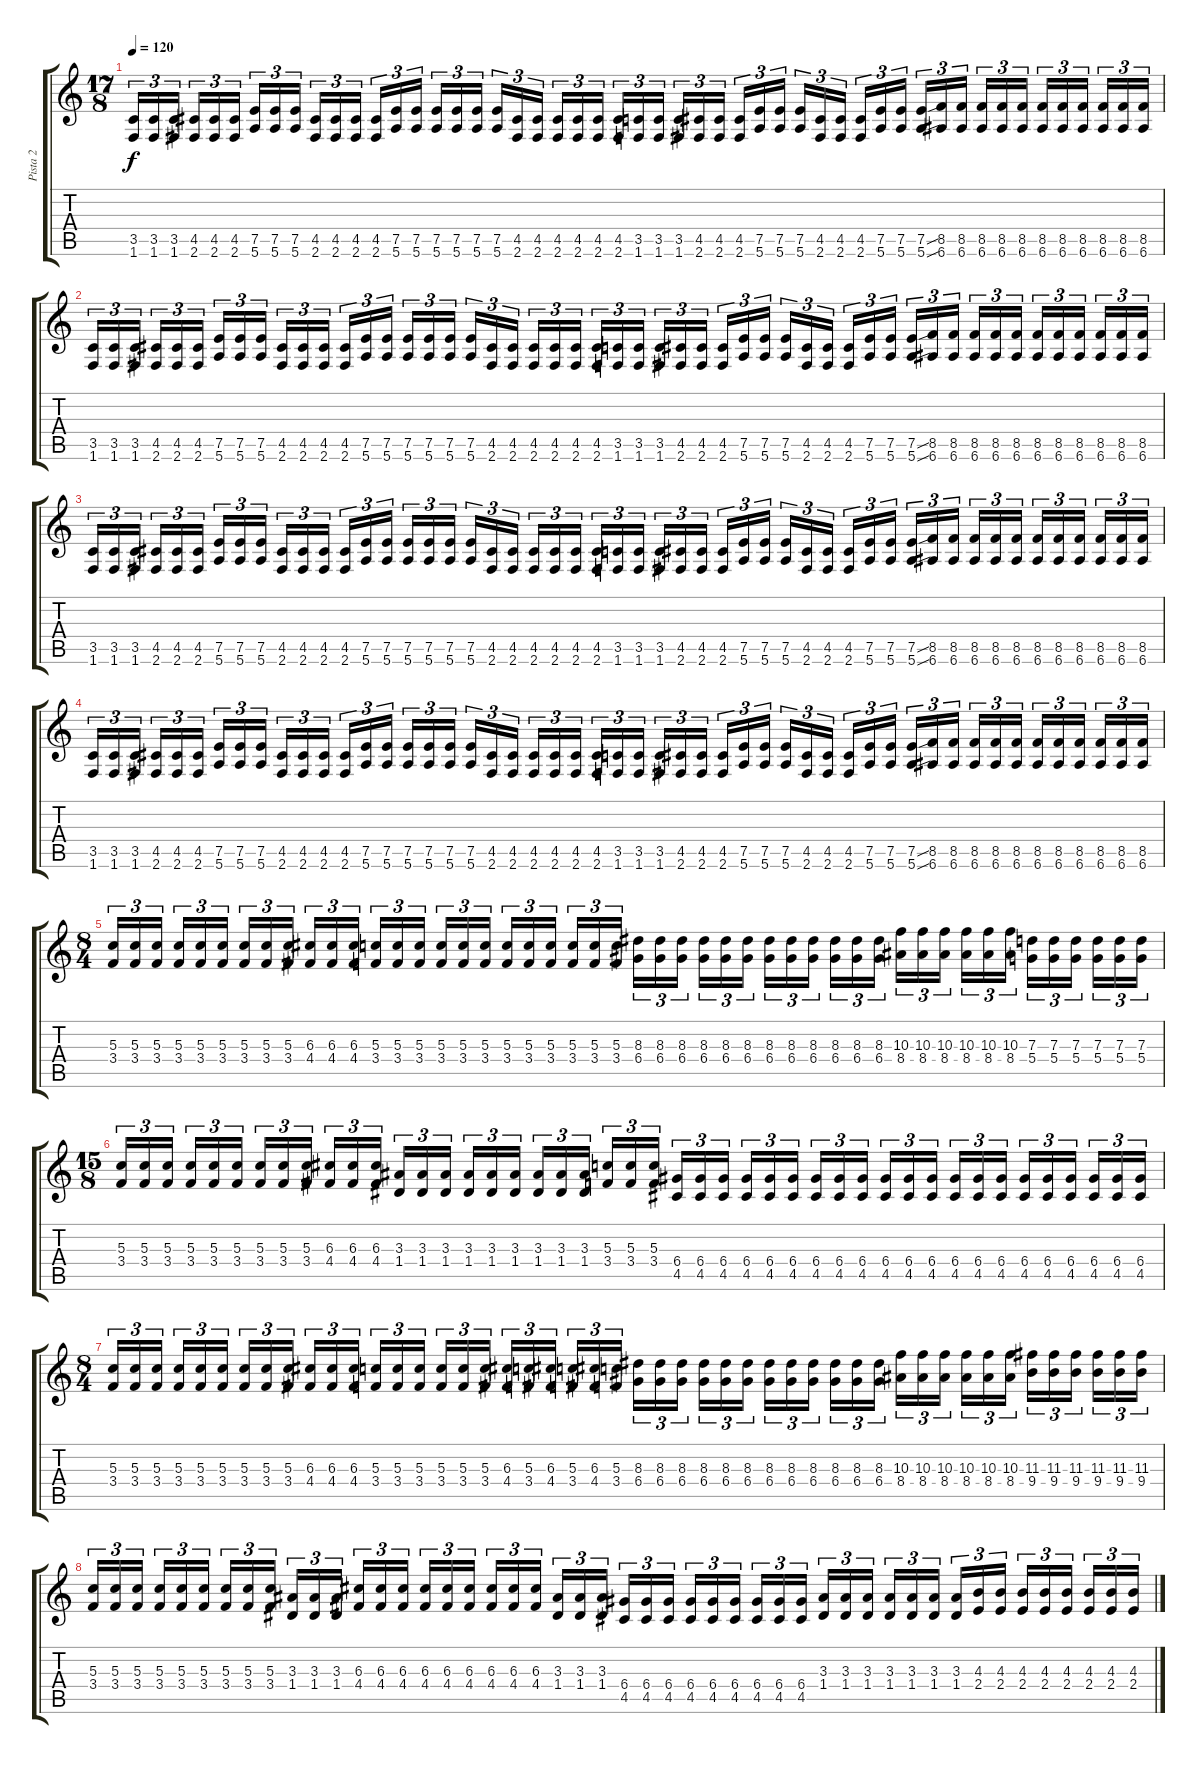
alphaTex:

\track ("Pista 2" "Pista 2") {instrument distortionguitar}
\staff {score tabs}
\tuning (E4 B3 G3 D3 A2 E2) {hide}
\ts (17 8)
\tempo 120
\clef g2
\ks c
(3.5 1.6).16{tu (3 2) dy f volume 4 instrument distortionguitar} (3.5 1.6).16{tu (3 2) volume 13} (3.5 1.6).16{tu (3 2)} (4.5 2.6).16{tu (3 2)} (4.5 2.6).16{tu (3 2)} (4.5 2.6).16{tu (3 2)} (7.5 5.6).16{tu (3 2)} (7.5 5.6).16{tu (3 2)} (7.5 5.6).16{tu (3 2)} (4.5 2.6).16{tu (3 2)} (4.5 2.6).16{tu (3 2)} (4.5 2.6).16{tu (3 2)} (4.5 2.6).16{tu (3 2)} (7.5 5.6).16{tu (3 2)} (7.5 5.6).16{tu (3 2)} (7.5 5.6).16{tu (3 2)} (7.5 5.6).16{tu (3 2)} (7.5 5.6).16{tu (3 2)} (7.5 5.6).16{tu (3 2)} (4.5 2.6).16{tu (3 2)} (4.5 2.6).16{tu (3 2)} (4.5 2.6).16{tu (3 2)} (4.5 2.6).16{tu (3 2)} (4.5 2.6).16{tu (3 2)} (4.5 2.6).16{tu (3 2)} (3.5 1.6).16{tu (3 2)} (3.5 1.6).16{tu (3 2)} (3.5 1.6).16{tu (3 2)} (4.5 2.6).16{tu (3 2)} (4.5 2.6).16{tu (3 2)} (4.5 2.6).16{tu (3 2)} (7.5 5.6).16{tu (3 2)} (7.5 5.6).16{tu (3 2)} (7.5 5.6).16{tu (3 2)} (4.5 2.6).16{tu (3 2)} (4.5 2.6).16{tu (3 2)} (4.5 2.6).16{tu (3 2)} (7.5 5.6).16{tu (3 2)} (7.5 5.6).16{tu (3 2)} (7.5{sou} 5.6{sou}).16{tu (3 2)} (8.5 6.6).16{tu (3 2)} (8.5 6.6).16{tu (3 2)} (8.5 6.6).16{tu (3 2)} (8.5 6.6).16{tu (3 2)} (8.5 6.6).16{tu (3 2)} (8.5 6.6).16{tu (3 2)} (8.5 6.6).16{tu (3 2)} (8.5 6.6).16{tu (3 2)} (8.5 6.6).16{tu (3 2)} (8.5 6.6).16{tu (3 2)} (8.5 6.6).16{tu (3 2)} |
(3.5 1.6).16{tu (3 2)} (3.5 1.6).16{tu (3 2)} (3.5 1.6).16{tu (3 2)} (4.5 2.6).16{tu (3 2)} (4.5 2.6).16{tu (3 2)} (4.5 2.6).16{tu (3 2)} (7.5 5.6).16{tu (3 2)} (7.5 5.6).16{tu (3 2)} (7.5 5.6).16{tu (3 2)} (4.5 2.6).16{tu (3 2)} (4.5 2.6).16{tu (3 2)} (4.5 2.6).16{tu (3 2)} (4.5 2.6).16{tu (3 2)} (7.5 5.6).16{tu (3 2)} (7.5 5.6).16{tu (3 2)} (7.5 5.6).16{tu (3 2)} (7.5 5.6).16{tu (3 2)} (7.5 5.6).16{tu (3 2)} (7.5 5.6).16{tu (3 2)} (4.5 2.6).16{tu (3 2)} (4.5 2.6).16{tu (3 2)} (4.5 2.6).16{tu (3 2)} (4.5 2.6).16{tu (3 2)} (4.5 2.6).16{tu (3 2)} (4.5 2.6).16{tu (3 2)} (3.5 1.6).16{tu (3 2)} (3.5 1.6).16{tu (3 2)} (3.5 1.6).16{tu (3 2)} (4.5 2.6).16{tu (3 2)} (4.5 2.6).16{tu (3 2)} (4.5 2.6).16{tu (3 2)} (7.5 5.6).16{tu (3 2)} (7.5 5.6).16{tu (3 2)} (7.5 5.6).16{tu (3 2)} (4.5 2.6).16{tu (3 2)} (4.5 2.6).16{tu (3 2)} (4.5 2.6).16{tu (3 2)} (7.5 5.6).16{tu (3 2)} (7.5 5.6).16{tu (3 2)} (7.5{sou} 5.6{sou}).16{tu (3 2)} (8.5 6.6).16{tu (3 2)} (8.5 6.6).16{tu (3 2)} (8.5 6.6).16{tu (3 2)} (8.5 6.6).16{tu (3 2)} (8.5 6.6).16{tu (3 2)} (8.5 6.6).16{tu (3 2)} (8.5 6.6).16{tu (3 2)} (8.5 6.6).16{tu (3 2)} (8.5 6.6).16{tu (3 2)} (8.5 6.6).16{tu (3 2)} (8.5 6.6).16{tu (3 2)} |
(3.5 1.6).16{tu (3 2)} (3.5 1.6).16{tu (3 2)} (3.5 1.6).16{tu (3 2)} (4.5 2.6).16{tu (3 2)} (4.5 2.6).16{tu (3 2)} (4.5 2.6).16{tu (3 2)} (7.5 5.6).16{tu (3 2)} (7.5 5.6).16{tu (3 2)} (7.5 5.6).16{tu (3 2)} (4.5 2.6).16{tu (3 2)} (4.5 2.6).16{tu (3 2)} (4.5 2.6).16{tu (3 2)} (4.5 2.6).16{tu (3 2)} (7.5 5.6).16{tu (3 2)} (7.5 5.6).16{tu (3 2)} (7.5 5.6).16{tu (3 2)} (7.5 5.6).16{tu (3 2)} (7.5 5.6).16{tu (3 2)} (7.5 5.6).16{tu (3 2)} (4.5 2.6).16{tu (3 2)} (4.5 2.6).16{tu (3 2)} (4.5 2.6).16{tu (3 2)} (4.5 2.6).16{tu (3 2)} (4.5 2.6).16{tu (3 2)} (4.5 2.6).16{tu (3 2)} (3.5 1.6).16{tu (3 2)} (3.5 1.6).16{tu (3 2)} (3.5 1.6).16{tu (3 2)} (4.5 2.6).16{tu (3 2)} (4.5 2.6).16{tu (3 2)} (4.5 2.6).16{tu (3 2)} (7.5 5.6).16{tu (3 2)} (7.5 5.6).16{tu (3 2)} (7.5 5.6).16{tu (3 2)} (4.5 2.6).16{tu (3 2)} (4.5 2.6).16{tu (3 2)} (4.5 2.6).16{tu (3 2)} (7.5 5.6).16{tu (3 2)} (7.5 5.6).16{tu (3 2)} (7.5{sou} 5.6{sou}).16{tu (3 2)} (8.5 6.6).16{tu (3 2)} (8.5 6.6).16{tu (3 2)} (8.5 6.6).16{tu (3 2)} (8.5 6.6).16{tu (3 2)} (8.5 6.6).16{tu (3 2)} (8.5 6.6).16{tu (3 2)} (8.5 6.6).16{tu (3 2)} (8.5 6.6).16{tu (3 2)} (8.5 6.6).16{tu (3 2)} (8.5 6.6).16{tu (3 2)} (8.5 6.6).16{tu (3 2)} |
(3.5 1.6).16{tu (3 2)} (3.5 1.6).16{tu (3 2)} (3.5 1.6).16{tu (3 2)} (4.5 2.6).16{tu (3 2)} (4.5 2.6).16{tu (3 2)} (4.5 2.6).16{tu (3 2)} (7.5 5.6).16{tu (3 2)} (7.5 5.6).16{tu (3 2)} (7.5 5.6).16{tu (3 2)} (4.5 2.6).16{tu (3 2)} (4.5 2.6).16{tu (3 2)} (4.5 2.6).16{tu (3 2)} (4.5 2.6).16{tu (3 2)} (7.5 5.6).16{tu (3 2)} (7.5 5.6).16{tu (3 2)} (7.5 5.6).16{tu (3 2)} (7.5 5.6).16{tu (3 2)} (7.5 5.6).16{tu (3 2)} (7.5 5.6).16{tu (3 2)} (4.5 2.6).16{tu (3 2)} (4.5 2.6).16{tu (3 2)} (4.5 2.6).16{tu (3 2)} (4.5 2.6).16{tu (3 2)} (4.5 2.6).16{tu (3 2)} (4.5 2.6).16{tu (3 2)} (3.5 1.6).16{tu (3 2)} (3.5 1.6).16{tu (3 2)} (3.5 1.6).16{tu (3 2)} (4.5 2.6).16{tu (3 2)} (4.5 2.6).16{tu (3 2)} (4.5 2.6).16{tu (3 2)} (7.5 5.6).16{tu (3 2)} (7.5 5.6).16{tu (3 2)} (7.5 5.6).16{tu (3 2)} (4.5 2.6).16{tu (3 2)} (4.5 2.6).16{tu (3 2)} (4.5 2.6).16{tu (3 2)} (7.5 5.6).16{tu (3 2)} (7.5 5.6).16{tu (3 2)} (7.5{sou} 5.6{sou}).16{tu (3 2)} (8.5 6.6).16{tu (3 2)} (8.5 6.6).16{tu (3 2)} (8.5 6.6).16{tu (3 2)} (8.5 6.6).16{tu (3 2)} (8.5 6.6).16{tu (3 2)} (8.5 6.6).16{tu (3 2)} (8.5 6.6).16{tu (3 2)} (8.5 6.6).16{tu (3 2)} (8.5 6.6).16{tu (3 2)} (8.5 6.6).16{tu (3 2)} (8.5 6.6).16{tu (3 2)} |
\ts (8 4)
(5.3 3.4).16{tu (3 2)} (5.3 3.4).16{tu (3 2)} (5.3 3.4).16{tu (3 2)} (5.3 3.4).16{tu (3 2)} (5.3 3.4).16{tu (3 2)} (5.3 3.4).16{tu (3 2)} (5.3 3.4).16{tu (3 2)} (5.3 3.4).16{tu (3 2)} (5.3 3.4).16{tu (3 2)} (6.3 4.4).16{tu (3 2)} (6.3 4.4).16{tu (3 2)} (6.3 4.4).16{tu (3 2)} (5.3 3.4).16{tu (3 2)} (5.3 3.4).16{tu (3 2)} (5.3 3.4).16{tu (3 2)} (5.3 3.4).16{tu (3 2)} (5.3 3.4).16{tu (3 2)} (5.3 3.4).16{tu (3 2)} (5.3 3.4).16{tu (3 2)} (5.3 3.4).16{tu (3 2)} (5.3 3.4).16{tu (3 2)} (5.3 3.4).16{tu (3 2)} (5.3 3.4).16{tu (3 2)} (5.3 3.4).16{tu (3 2)} (8.3 6.4).16{tu (3 2)} (8.3 6.4).16{tu (3 2)} (8.3 6.4).16{tu (3 2)} (8.3 6.4).16{tu (3 2)} (8.3 6.4).16{tu (3 2)} (8.3 6.4).16{tu (3 2)} (8.3 6.4).16{tu (3 2)} (8.3 6.4).16{tu (3 2)} (8.3 6.4).16{tu (3 2)} (8.3 6.4).16{tu (3 2)} (8.3 6.4).16{tu (3 2)} (8.3 6.4).16{tu (3 2)} (10.3 8.4).16{tu (3 2)} (10.3 8.4).16{tu (3 2)} (10.3 8.4).16{tu (3 2)} (10.3 8.4).16{tu (3 2)} (10.3 8.4).16{tu (3 2)} (10.3 8.4).16{tu (3 2)} (7.3 5.4).16{tu (3 2)} (7.3 5.4).16{tu (3 2)} (7.3 5.4).16{tu (3 2)} (7.3 5.4).16{tu (3 2)} (7.3 5.4).16{tu (3 2)} (7.3 5.4).16{tu (3 2)} |
\ts (15 8)
(5.3 3.4).16{tu (3 2)} (5.3 3.4).16{tu (3 2)} (5.3 3.4).16{tu (3 2)} (5.3 3.4).16{tu (3 2)} (5.3 3.4).16{tu (3 2)} (5.3 3.4).16{tu (3 2)} (5.3 3.4).16{tu (3 2)} (5.3 3.4).16{tu (3 2)} (5.3 3.4).16{tu (3 2)} (6.3 4.4).16{tu (3 2)} (6.3 4.4).16{tu (3 2)} (6.3 4.4).16{tu (3 2)} (3.3 1.4).16{tu (3 2)} (3.3 1.4).16{tu (3 2)} (3.3 1.4).16{tu (3 2)} (3.3 1.4).16{tu (3 2)} (3.3 1.4).16{tu (3 2)} (3.3 1.4).16{tu (3 2)} (3.3 1.4).16{tu (3 2)} (3.3 1.4).16{tu (3 2)} (3.3 1.4).16{tu (3 2)} (5.3 3.4).16{tu (3 2)} (5.3 3.4).16{tu (3 2)} (5.3 3.4).16{tu (3 2)} (6.4 4.5).16{tu (3 2)} (6.4 4.5).16{tu (3 2)} (6.4 4.5).16{tu (3 2)} (6.4 4.5).16{tu (3 2)} (6.4 4.5).16{tu (3 2)} (6.4 4.5).16{tu (3 2)} (6.4 4.5).16{tu (3 2)} (6.4 4.5).16{tu (3 2)} (6.4 4.5).16{tu (3 2)} (6.4 4.5).16{tu (3 2)} (6.4 4.5).16{tu (3 2)} (6.4 4.5).16{tu (3 2)} (6.4 4.5).16{tu (3 2)} (6.4 4.5).16{tu (3 2)} (6.4 4.5).16{tu (3 2)} (6.4 4.5).16{tu (3 2)} (6.4 4.5).16{tu (3 2)} (6.4 4.5).16{tu (3 2)} (6.4 4.5).16{tu (3 2)} (6.4 4.5).16{tu (3 2)} (6.4 4.5).16{tu (3 2)} |
\ts (8 4)
(5.3 3.4).16{tu (3 2)} (5.3 3.4).16{tu (3 2)} (5.3 3.4).16{tu (3 2)} (5.3 3.4).16{tu (3 2)} (5.3 3.4).16{tu (3 2)} (5.3 3.4).16{tu (3 2)} (5.3 3.4).16{tu (3 2)} (5.3 3.4).16{tu (3 2)} (5.3 3.4).16{tu (3 2)} (6.3 4.4).16{tu (3 2)} (6.3 4.4).16{tu (3 2)} (6.3 4.4).16{tu (3 2)} (5.3 3.4).16{tu (3 2)} (5.3 3.4).16{tu (3 2)} (5.3 3.4).16{tu (3 2)} (5.3 3.4).16{tu (3 2)} (5.3 3.4).16{tu (3 2)} (5.3 3.4).16{tu (3 2)} (6.3 4.4).16{tu (3 2)} (5.3 3.4).16{tu (3 2)} (6.3 4.4).16{tu (3 2)} (5.3 3.4).16{tu (3 2)} (6.3 4.4).16{tu (3 2)} (5.3 3.4).16{tu (3 2)} (8.3 6.4).16{tu (3 2)} (8.3 6.4).16{tu (3 2)} (8.3 6.4).16{tu (3 2)} (8.3 6.4).16{tu (3 2)} (8.3 6.4).16{tu (3 2)} (8.3 6.4).16{tu (3 2)} (8.3 6.4).16{tu (3 2)} (8.3 6.4).16{tu (3 2)} (8.3 6.4).16{tu (3 2)} (8.3 6.4).16{tu (3 2)} (8.3 6.4).16{tu (3 2)} (8.3 6.4).16{tu (3 2)} (10.3 8.4).16{tu (3 2)} (10.3 8.4).16{tu (3 2)} (10.3 8.4).16{tu (3 2)} (10.3 8.4).16{tu (3 2)} (10.3 8.4).16{tu (3 2)} (10.3 8.4).16{tu (3 2)} (11.3 9.4).16{tu (3 2)} (11.3 9.4).16{tu (3 2)} (11.3 9.4).16{tu (3 2)} (11.3 9.4).16{tu (3 2)} (11.3 9.4).16{tu (3 2)} (11.3 9.4).16{tu (3 2)} |
(5.3 3.4).16{tu (3 2)} (5.3 3.4).16{tu (3 2)} (5.3 3.4).16{tu (3 2)} (5.3 3.4).16{tu (3 2)} (5.3 3.4).16{tu (3 2)} (5.3 3.4).16{tu (3 2)} (5.3 3.4).16{tu (3 2)} (5.3 3.4).16{tu (3 2)} (5.3 3.4).16{tu (3 2)} (3.3 1.4).16{tu (3 2)} (3.3 1.4).16{tu (3 2)} (3.3 1.4).16{tu (3 2)} (6.3 4.4).16{tu (3 2)} (6.3 4.4).16{tu (3 2)} (6.3 4.4).16{tu (3 2)} (6.3 4.4).16{tu (3 2)} (6.3 4.4).16{tu (3 2)} (6.3 4.4).16{tu (3 2)} (6.3 4.4).16{tu (3 2)} (6.3 4.4).16{tu (3 2)} (6.3 4.4).16{tu (3 2)} (3.3 1.4).16{tu (3 2)} (3.3 1.4).16{tu (3 2)} (3.3 1.4).16{tu (3 2)} (6.4 4.5).16{tu (3 2)} (6.4 4.5).16{tu (3 2)} (6.4 4.5).16{tu (3 2)} (6.4 4.5).16{tu (3 2)} (6.4 4.5).16{tu (3 2)} (6.4 4.5).16{tu (3 2)} (6.4 4.5).16{tu (3 2)} (6.4 4.5).16{tu (3 2)} (6.4 4.5).16{tu (3 2)} (3.3 1.4).16{tu (3 2)} (3.3 1.4).16{tu (3 2)} (3.3 1.4).16{tu (3 2)} (3.3 1.4).16{tu (3 2)} (3.3 1.4).16{tu (3 2)} (3.3 1.4).16{tu (3 2)} (3.3 1.4).16{tu (3 2)} (4.3 2.4).16{tu (3 2)} (4.3 2.4).16{tu (3 2)} (4.3 2.4).16{tu (3 2)} (4.3 2.4).16{tu (3 2)} (4.3 2.4).16{tu (3 2)} (4.3 2.4).16{tu (3 2)} (4.3 2.4).16{tu (3 2)} (4.3 2.4).16{tu (3 2)}
